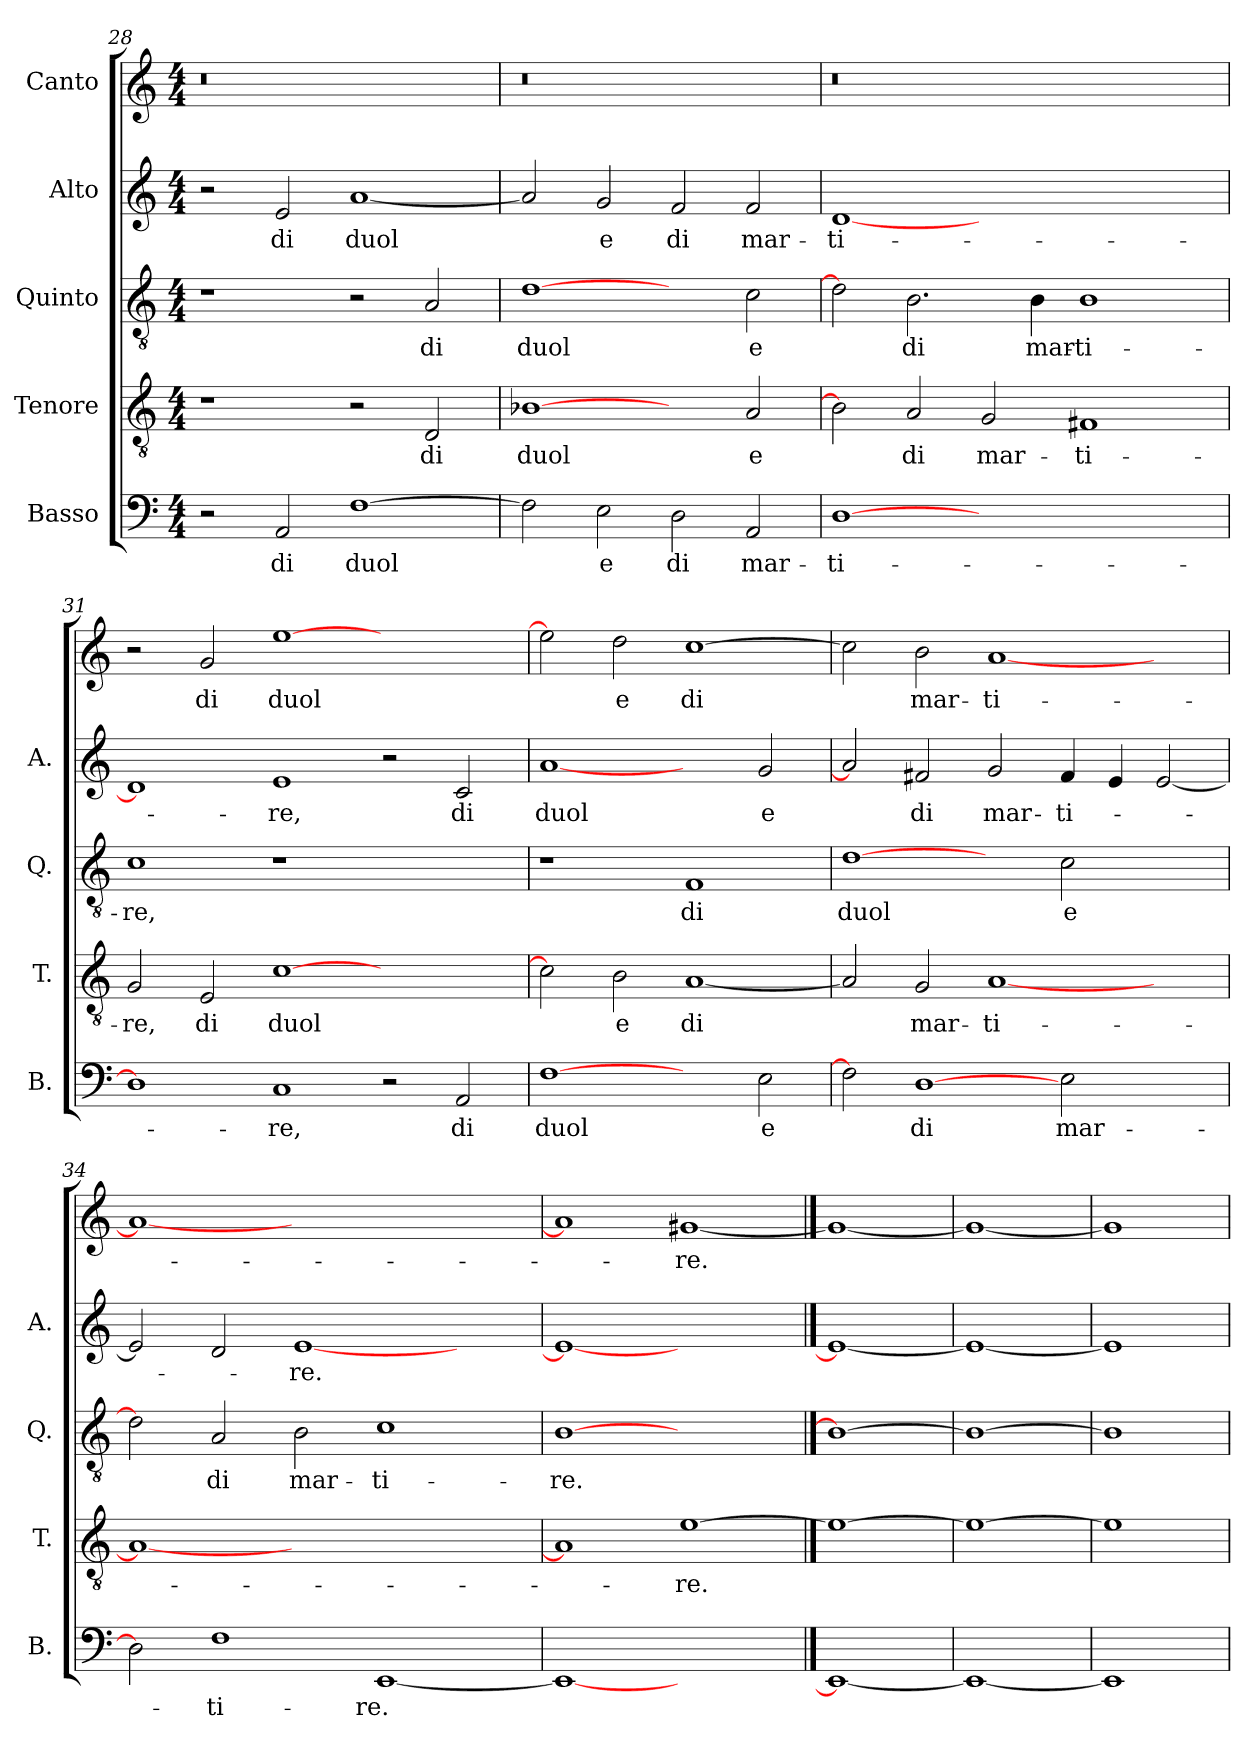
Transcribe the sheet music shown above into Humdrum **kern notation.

**kern	**text	**kern	**text	**kern	**text	**kern	**text	**kern	**text
*part5	*part5	*part4	*part4	*part3	*part3	*part2	*part2	*part1	*part1
*staff5	*staff5	*staff4	*staff4	*staff3	*staff3	*staff2	*staff2	*staff1	*staff1
*I"Basso	*	*I"Tenore	*	*I"Quinto	*	*I"Alto	*	*I"Canto	*
*I'B.	*	*I'T.	*	*I'Q.	*	*I'A.	*	*	*
*clefF4	*	*clefGv2	*	*clefGv2	*	*clefG2	*	*clefG2	*
*k[]	*	*k[]	*	*k[]	*	*k[]	*	*k[]	*
*C:	*	*C:	*	*C:	*	*C:	*	*C:	*
*M4/4	*	*M4/4	*	*M4/4	*	*M4/4	*	*M4/4	*
=28	=28	=28	=28	=28	=28	=28	=28	=28	=28
!	!	!	!	!	!	!	!	!LO:N:vis=0	!
2r	.	1r	.	1r	.	2r	.	1r	.
2AA/	di	.	.	.	.	2e/	di	.	.
[1F\	duol	2r	.	2r	.	[1a/	duol	1ryy	.
.	.	2D/	di	2A/	di	.	.	.	.
=29	=29	=29	=29	=29	=29	=29	=29	=29	=29
!	!	!	!	!	!	!	!	!LO:N:vis=0	!
2F\]	.	[1B-X\	duol	[1d\	duol	2a/]	.	1r	.
2E\	e	.	.	.	.	2g/	e	.	.
2D\	di	2ryy	.	2ryy	.	2f/	di	1ryy	.
2AA/	mar-	2A/	e	2c\	e	2f/	mar-	.	.
=30	=30	=30	=30	=30	=30	=30	=30	=30	=30
!	!	!	!	!	!	!	!	!LO:N:vis=0	!
[1D\	-ti-	2B-\]	.	2d\]	.	[1d/	-ti-	1r	.
.	.	2A/	di	2.B\	di	.	.	.	.
1.ryy	.	2G/	mar-	.	.	1.ryy	.	1ryy	.
.	.	.	.	4B\	mar-	.	.	.	.
.	.	1F#X/	-ti-	1B\	-ti-	.	.	.	.
.	.	.	.	.	.	.	.	2ryy	.
=31	=31	=31	=31	=31	=31	=31	=31	=31	=31
1D\]	.	2G/	-re,	1c\	-re,	1d/]	.	2r	.
.	.	2E/	di	.	.	.	.	2g/	di
1C/	-re,	[1c\	duol	1r	.	1e/	-re,	[1ee\	duol
2r	.	1ryy	.	1ryy	.	2r	.	1ryy	.
2AA/	di	.	.	.	.	2c/	di	.	.
=32	=32	=32	=32	=32	=32	=32	=32	=32	=32
[1F\	duol	2c\]	.	1r	.	[1a/	duol	2ee\]	.
.	.	2B\	e	.	.	.	.	2dd\	e
2ryy	.	[1A/	di	1F/	di	2ryy	.	[1cc\	di
2E\	e	.	.	.	.	2g/	e	.	.
=33	=33	=33	=33	=33	=33	=33	=33	=33	=33
2F\]	.	2A/]	.	[1d\	duol	2a/]	.	2cc\]	.
[1D\	di	2G/	mar-	.	.	2f#X/	di	2b\	mar-
.	.	[1A/	-ti-	2ryy	.	2g/	mar-	[1a/	-ti-
2E\	mar-	.	.	2c\	e	4f#/	-ti-	.	.
.	.	.	.	.	.	4e/	.	.	.
2ryy	.	2ryy	.	2ryy	.	[2e/	.	2ryy	.
=34	=34	=34	=34	=34	=34	=34	=34	=34	=34
2D\]	.	1A/_	.	2d\]	.	2e/]	.	1a/_	.
1F\	-ti-	.	.	2A/	di	2d/	.	.	.
.	.	1.ryy	.	2B\	mar-	[1e/	-re.	1.ryy	.
[1EE/	-re.	.	.	1c\	-ti-	.	.	.	.
.	.	.	.	.	.	2ryy	.	.	.
=35	=35	=35	=35	=35	=35	=35	=35	=35	=35
1EE/_	.	1A/]	.	[1B\	-re.	1e/_	.	1a/]	.
1ryy	.	[1e\	-re.	1ryy	.	1ryy	.	[1g#X/	-re.
==36	==36	==36	==36	==36	==36	==36	==36	==36	==36
1EE/_	.	1e\_	.	1B\_	.	1e/_	.	1g#/_	.
=37	=37	=37	=37	=37	=37	=37	=37	=37	=37
1EE/_	.	1e\_	.	1B\_	.	1e/_	.	1g#/_	.
=38	=38	=38	=38	=38	=38	=38	=38	=38	=38
1EE/]	.	1e\]	.	1B\]	.	1e/]	.	1g#/]	.
=	=	=	=	=	=	=	=	=	=
*-	*-	*-	*-	*-	*-	*-	*-	*-	*-
